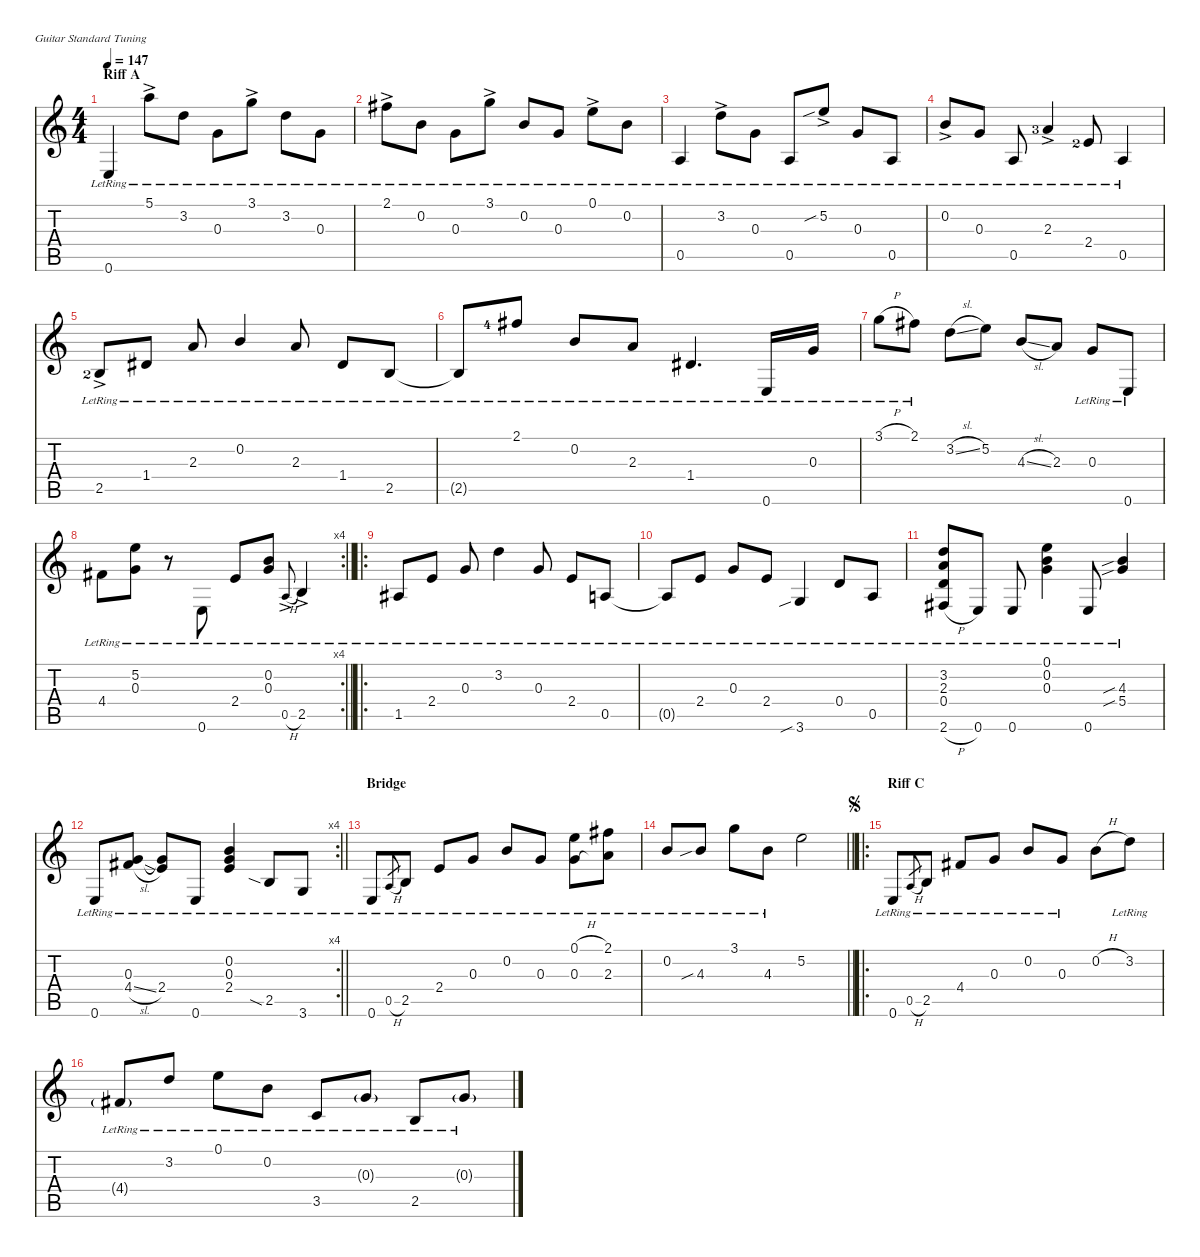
\defaultSystemsLayout 4
\hideDynamics
\bracketExtendMode nobrackets
\singleTrackTrackNamePolicy hidden
\multiTrackTrackNamePolicy hidden
\firstSystemTrackNameMode fullname
\otherSystemsTrackNameOrientation horizontal
\track ("Guitar 1" "s.guit.") {mute instrument acousticguitarsteel}
\staff {score tabs}
\tuning (E4 B3 G3 D3 A2 E2)
\ts (4 4)
\beaming (8 2 2 2 2)
\section ("" "Riff A")
\tempo 147
\clef g2
\ks c
0.6{lr}.4{dy mf instrument acousticguitarsteel beam Up} 5.1{ac lr}.8{beam Down} 3.2{lr}.8{beam Down} 0.3{lr}.8{beam Down} 3.1{ac lr}.8{beam Down} 3.2{lr}.8{beam Down} 0.3{lr}.8{beam Down} |
2.1{ac lr acc #}.8{beam Down} 0.2{lr}.8{beam Down} 0.3{lr}.8{beam Down} 3.1{ac lr}.8{beam Down} 0.2{lr}.8{beam Up} 0.3{lr}.8{beam Up} 0.1{ac lr}.8{beam Down} 0.2{lr}.8{beam Down} |
0.5{lr}.4{beam Up} 3.2{ac lr}.8{beam Down} 0.3{lr}.8{beam Down} 0.5{lr}.8{beam Up} 5.2{sib ac lr}.8{beam Up} 0.3{lr}.8{beam Up} 0.5{lr}.8{beam Up} |
0.2{ac lr}.8{beam Up} 0.3{lr}.8{beam Up} 0.5{lr}.8{beam Up} 2.3{ac lr lf 4}.4{beam Up} 2.4{lr lf 3}.8{beam Up} 0.5{lr}.4{beam Up} |
2.5{ac lr lf 3}.8{beam Up} 1.4{lr acc #}.8{beam Up} 2.3{lr}.8{beam Up} 0.2{lr}.4{beam Up} 2.3{lr}.8{beam Up} 1.4{lr acc #}.8{beam Up} 2.5{lr}.8{beam Up} |
2.5{lr t}.8{beam Up} 2.1{lr lf 5 acc #}.8{beam Up} 0.2{lr}.8{beam Up} 2.3{lr}.8{beam Up} 1.4{lr acc #}.4{d beam Up} 0.6{lr}.16{beam Up} 0.3{lr}.16{beam Up} |
3.1{h lr}.8{beam Down} 2.1{lr acc #}.8{beam Down} 3.2{sl}.8{beam Down} 5.2.8{beam Down} 4.3{sl}.8{beam Up} 2.3.8{beam Up} 0.3{lr}.8{beam Up} 0.6{lr}.8{beam Up} |
\rc 4
\barLineRight lightlight
4.4{lr acc #}.8{beam Down} (5.2{lr} 0.3{lr}).8{beam Down} r.8{beam Down} 0.6{lr}.8{beam Up} 2.4{lr}.8{beam Up} (0.2{lr} 0.3{lr}).8{beam Up} 0.5{h ac lr}.8{gr onbeat beam Up} 2.5{ac lr}.4{beam Up} |
\ro
1.5{lr acc #}.8{beam Up} 2.4{lr}.8{beam Up} 0.3{lr}.8{beam Up} 3.2{lr}.4{beam Down} 0.3{lr}.8{beam Up} 2.4{lr}.8{beam Up} 0.5{lr}.8{beam Up} |
0.5{lr t}.8{beam Up} 2.4{lr}.8{beam Up} 0.3{lr}.8{beam Up} 2.4{lr}.8{beam Up} 3.6{sib lr}.4{beam Up} 0.4{lr}.8{beam Up} 0.5{lr}.8{beam Up} |
(3.2{lr} 2.3{lr} 0.4{lr} 2.6{h lr acc #}).8{beam Up} 0.6{lr}.8{beam Up} 0.6{lr}.8{beam Up} (0.1{lr} 0.2{lr} 0.3{lr}).4{beam Down} 0.6{lr}.8{beam Up} (4.3{sib lr} 5.4{sib lr}).4{beam Up} |
\rc 4
\barLineRight lightlight
0.6{lr}.8{beam Up} (0.3{lr} 4.4{sl lr acc #}).8{beam Up} (0.3{lr t} 2.4{lr}).8{beam Up} 0.6{lr}.8{beam Up} (0.2{lr} 0.3{lr} 2.4{lr}).4{beam Up} 2.5{sia lr}.8{beam Up} 3.6{lr}.8{beam Up} |
\section ("" "Bridge")
0.6{lr}.8{beam Up} 0.5{h lr}.8{gr beam Up} 2.5{lr}.8{beam Up} 2.4{lr}.8{beam Up} 0.3{lr}.8{beam Up} 0.2{lr}.8{beam Up} 0.3{lr}.8{beam Up} (0.1{h lr} 0.3{h lr}).8{beam Down} (2.1{lr acc #} 2.3{lr}).8{beam Down} |
\barLineRight lightlight
0.2{lr}.8{beam Up} 4.3{sib lr}.8{beam Up} 3.1{lr}.8{beam Down} 4.3{lr}.8{beam Down} 5.2.2{beam Down} |
\ro
\section ("" "Riff C")
\jump segno
0.6{lr}.8{dy ff beam Up} 0.5{h lr}.8{gr dy mf beam Up} 2.5{lr}.8{dy f beam Up} 4.4{lr acc #}.8{beam Up} 0.3{lr}.8{beam Up} 0.2{lr}.8{beam Up} 0.3{lr}.8{dy mf beam Up} 0.2{h}.8{dy f beam Down} 3.2{lr}.8{beam Down} |
4.4{g lr acc #}.8{dy mf beam Up} 3.2{lr}.8{dy f beam Up} 0.1{lr}.8{beam Down} 0.2{lr}.8{beam Down} 3.5{lr}.8{beam Up} 0.3{g lr}.8{beam Up} 2.5{lr}.8{beam Up} 0.3{g lr}.8{beam Up}
